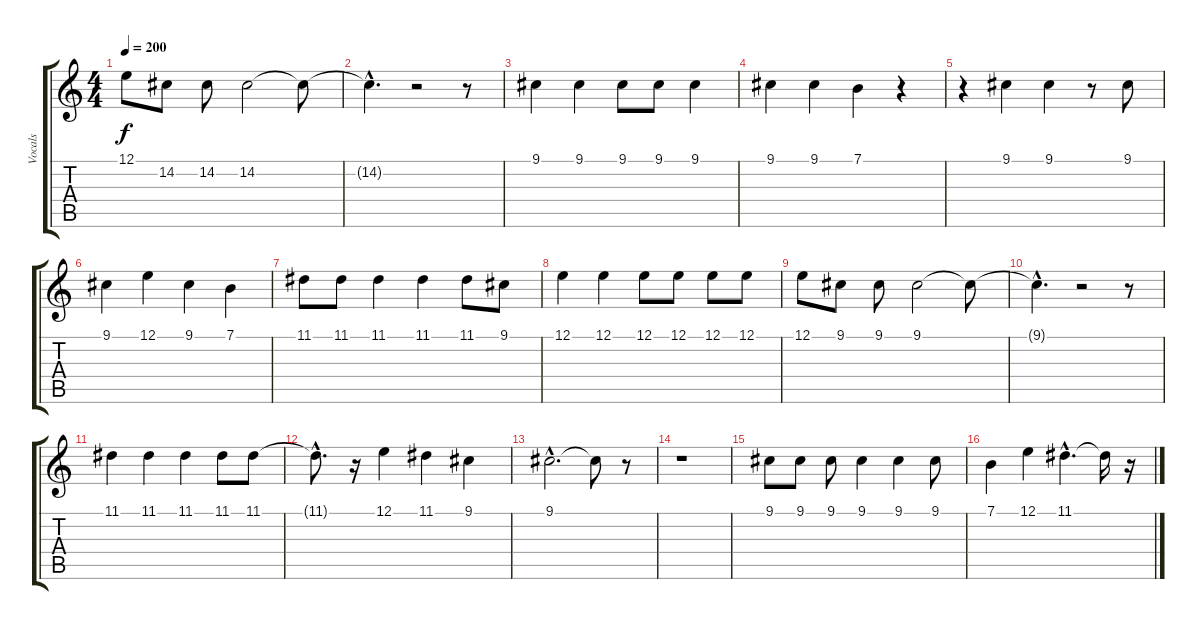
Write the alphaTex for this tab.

\track ("Vocals" "Vocals") {instrument voiceoohs}
\staff {score tabs}
\tuning (E4 B3 G3 D3 A2 E2) {hide}
\ts (4 4)
\tempo 200
\clef g2
\ks c
12.1.8{dy f} 14.2.8 14.2.8 14.2.2 14.2{t}.8 |
14.2{hac t}.4{d} r.2 r.8 |
9.1.4 9.1.4 9.1.8 9.1.8 9.1.4 |
9.1.4 9.1.4 7.1.4 r.4 |
r.4 9.1.4 9.1.4 r.8 9.1.8 |
9.1.4 12.1.4 9.1.4 7.1.4 |
11.1.8 11.1.8 11.1.4 11.1.4 11.1.8 9.1.8 |
12.1.4 12.1.4 12.1.8 12.1.8 12.1.8 12.1.8 |
12.1.8 9.1.8 9.1.8 9.1.2 9.1{t}.8 |
9.1{hac t}.4{d} r.2 r.8 |
11.1.4 11.1.4 11.1.4 11.1.8 11.1.8 |
11.1{hac t}.8{d} r.16 12.1.4 11.1.4 9.1.4 |
9.1{hac}.2{d} 9.1{t}.8 r.8 |
r.1 |
9.1.8 9.1.8 9.1.8 9.1.4 9.1.4 9.1.8 |
7.1.4 12.1.4 11.1{hac}.4{d} 11.1{t}.16 r.16
